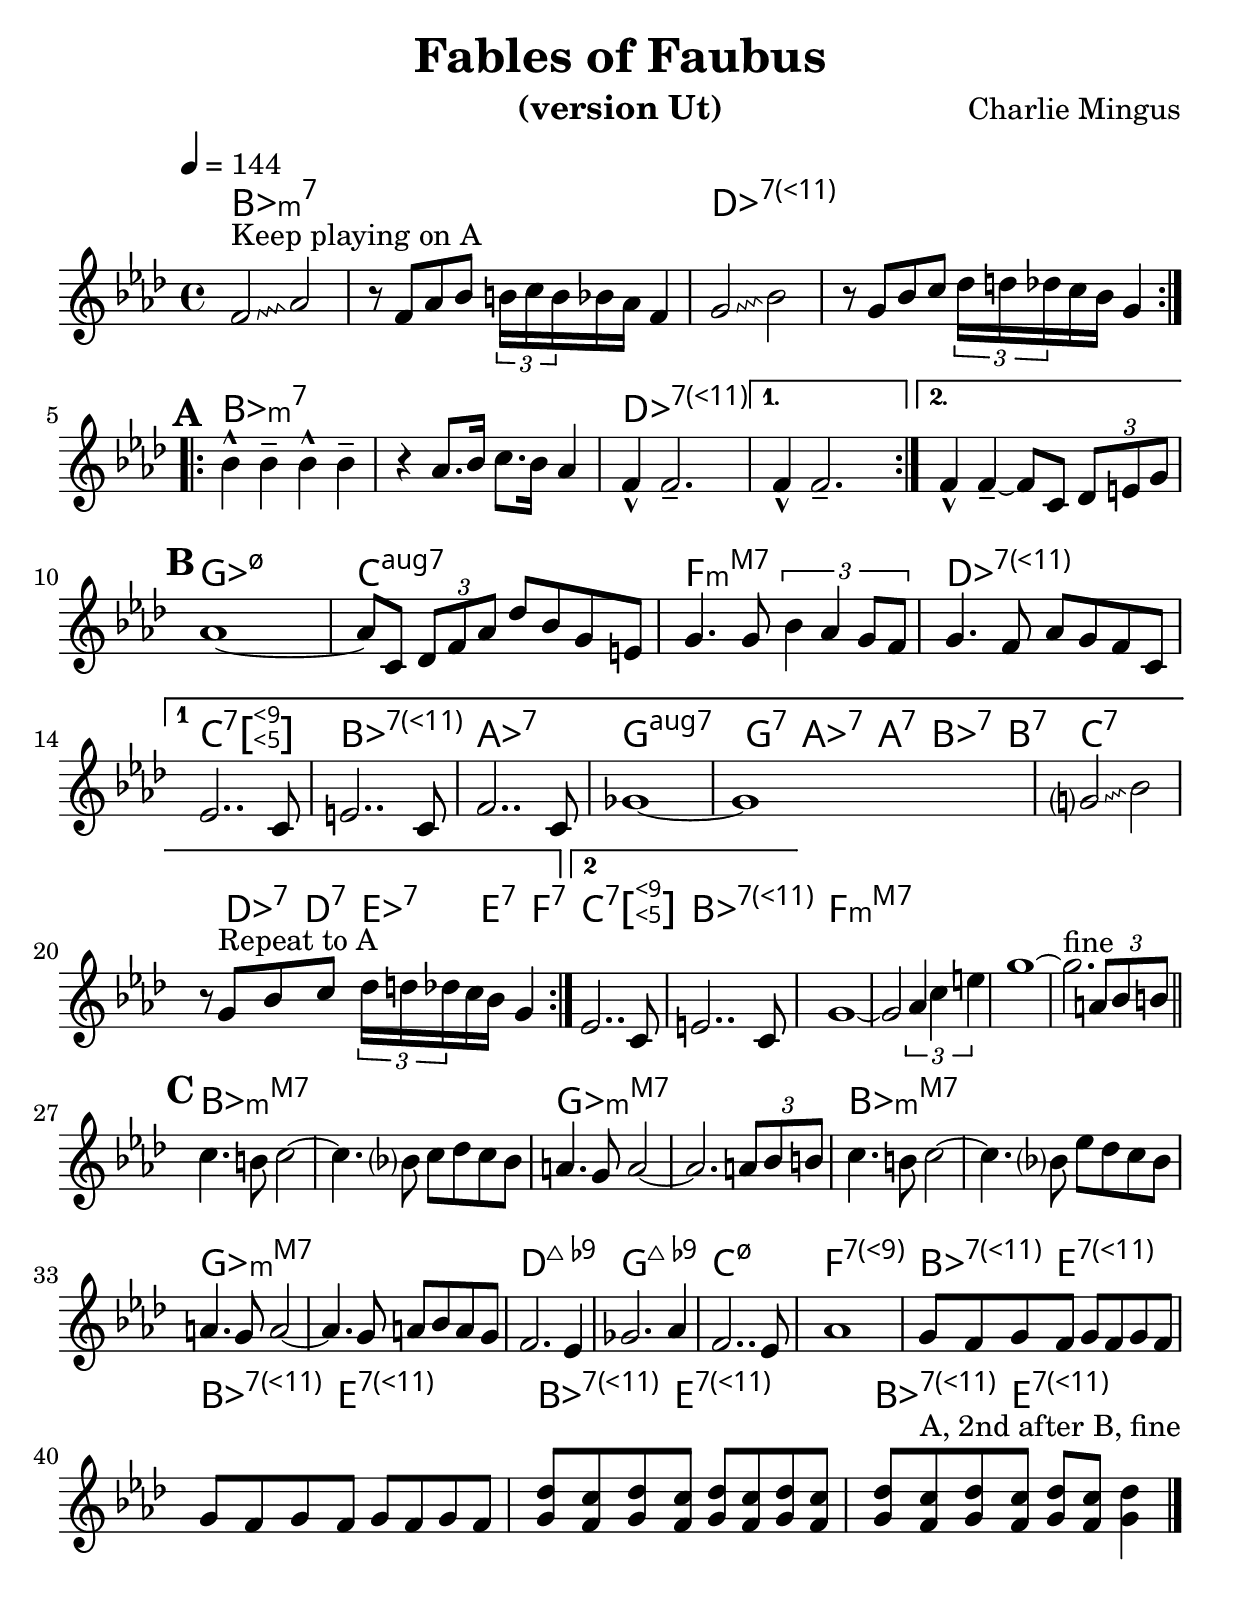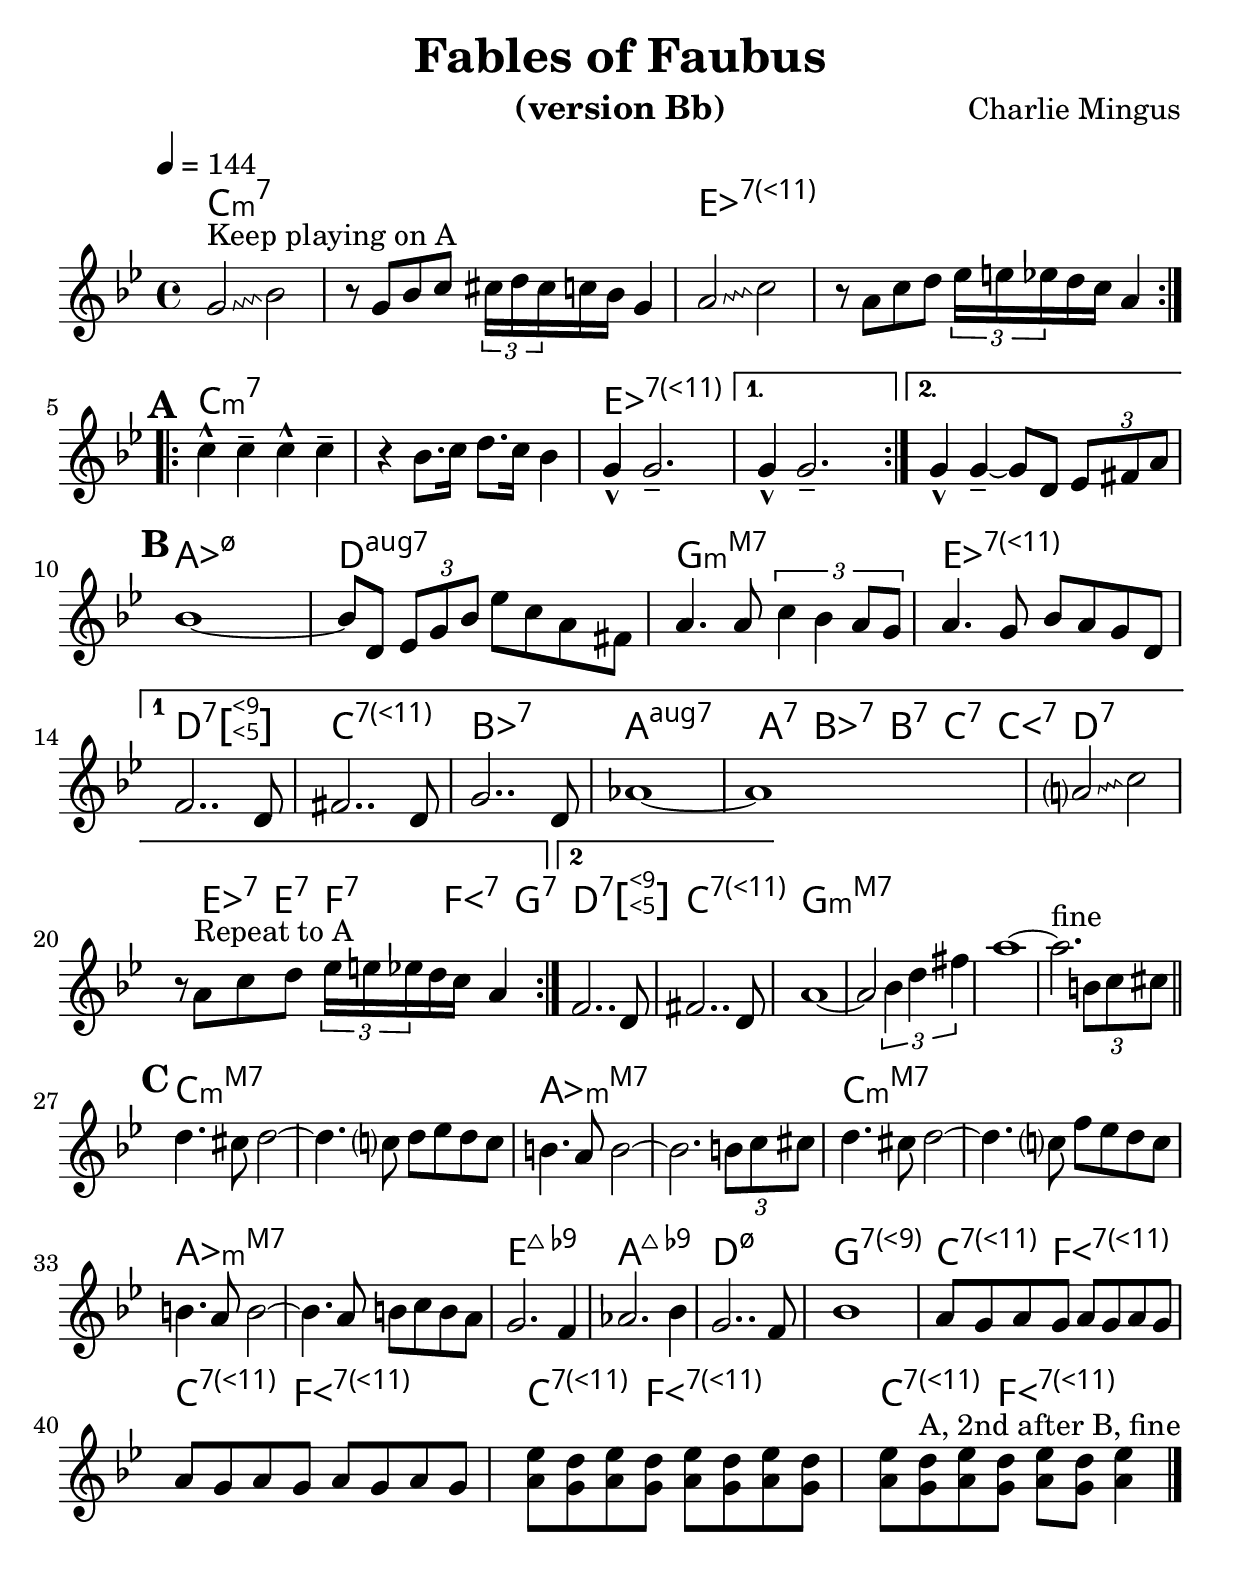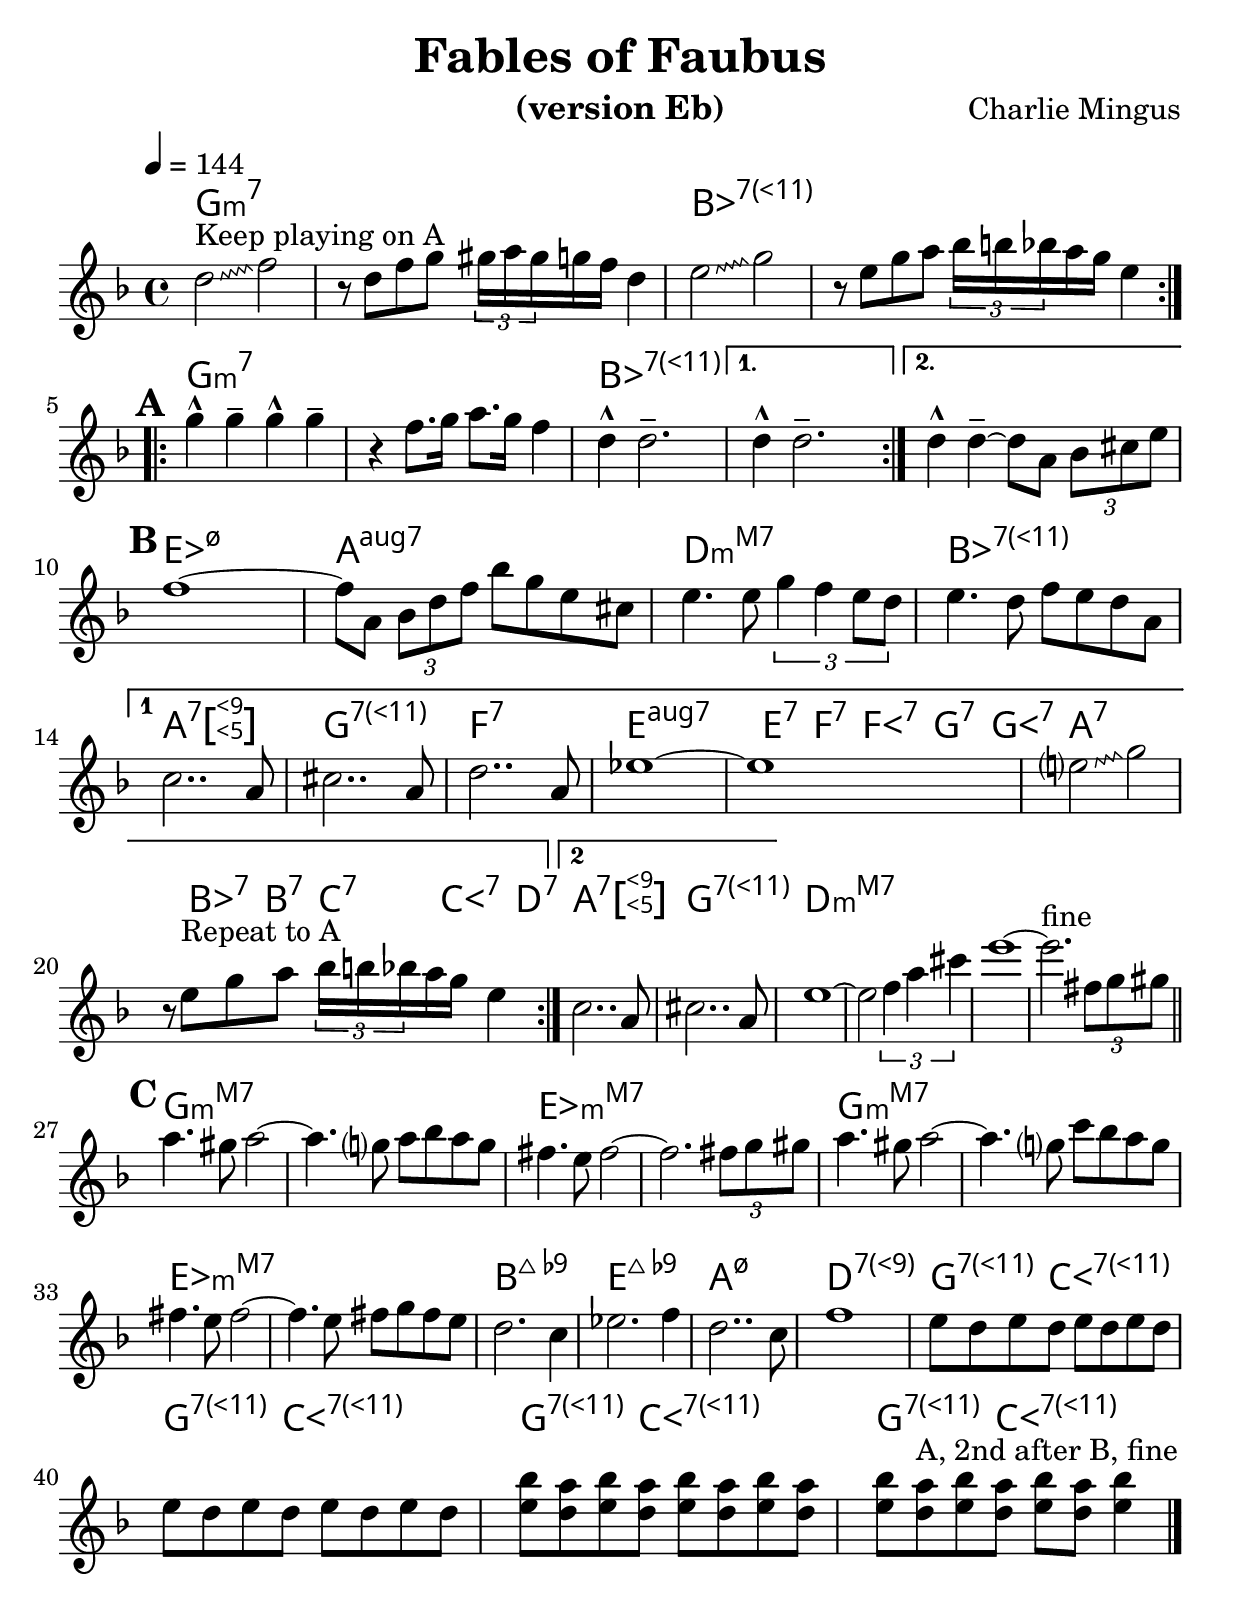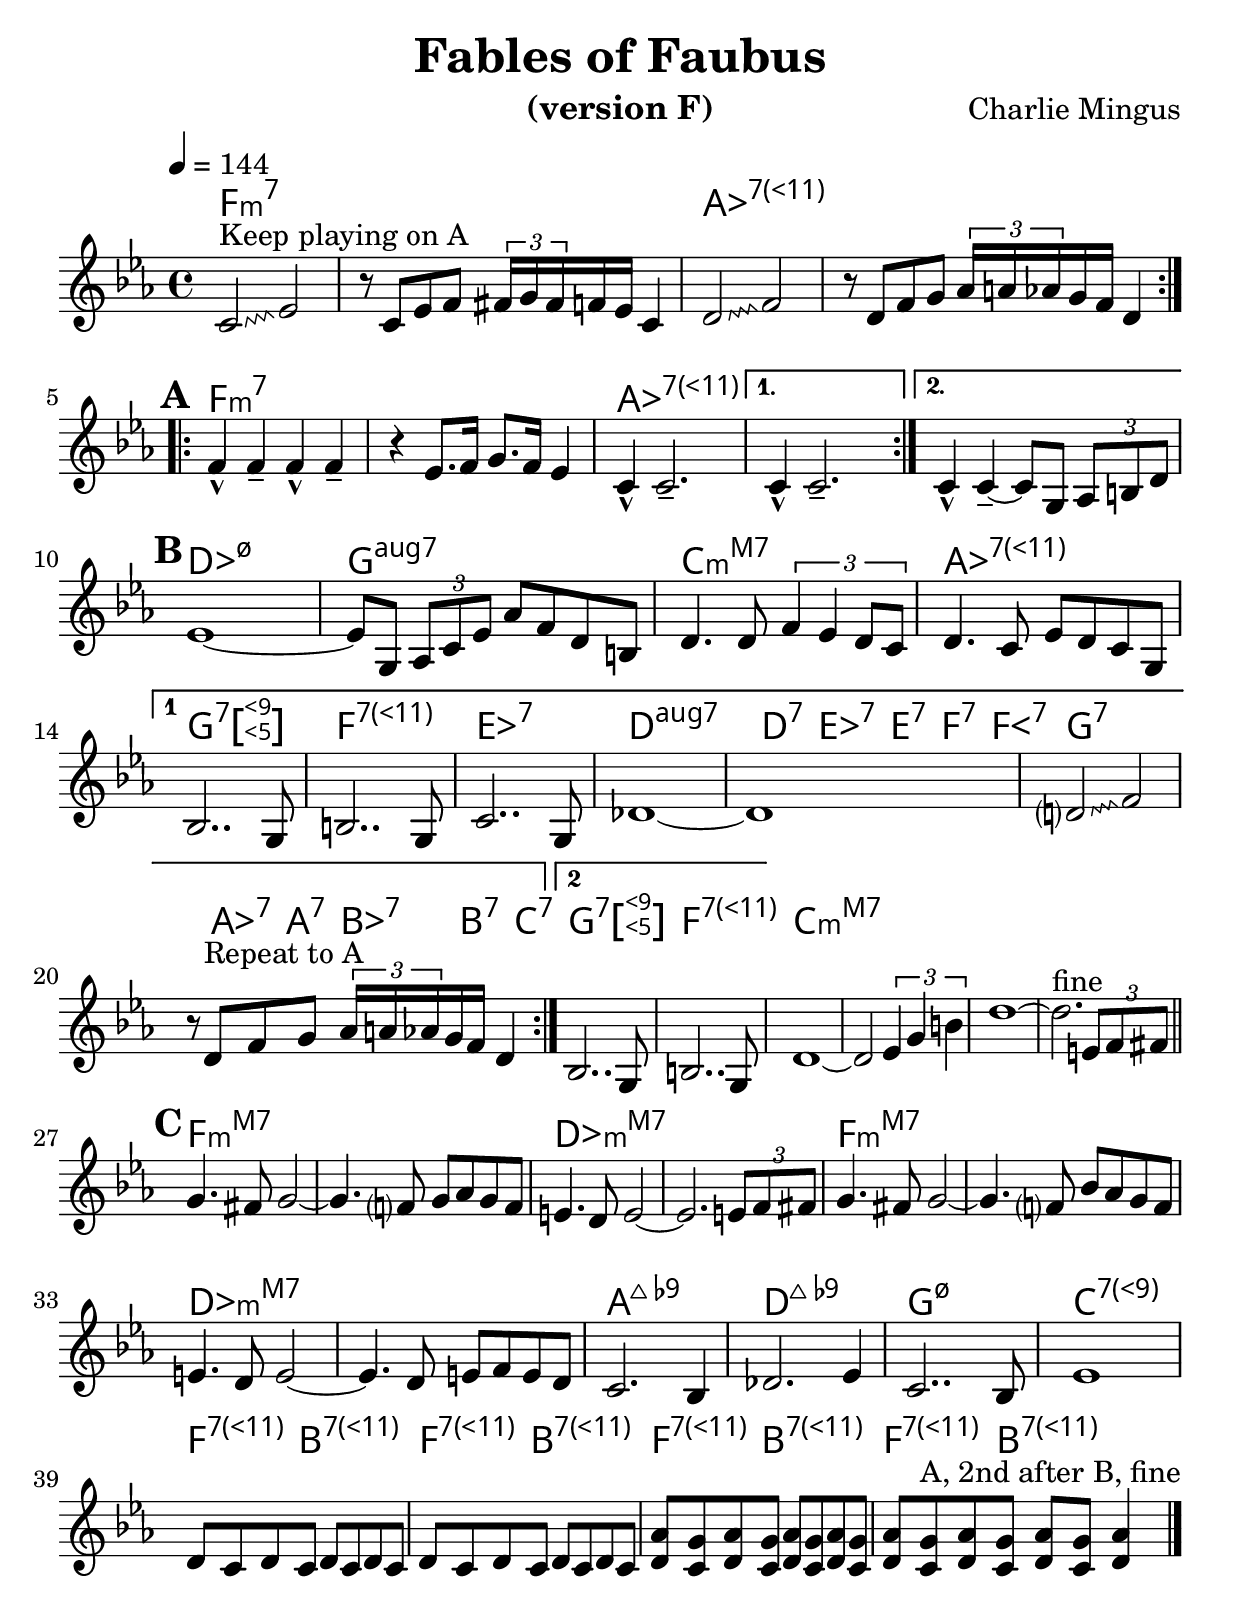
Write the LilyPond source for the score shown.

% Created on Mon Sep 20 15:23:38 CEST 2010
\version "2.22.0"

#(set-global-staff-size 26)
#(set-default-paper-size "a4")


\include "utils/AccordsJazzDefs.ly"

\paper { indent = 0\cm} 


\header {
	title = "Fables of Faubus" 
 	composer = "Charlie Mingus"
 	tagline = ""

}


accords = \chords {
  \repeat volta 2 {
  bes1:m7 s des:7.11+ s
  }
  \repeat volta 2 {
  bes1:m7 s des:7.11+
  } \alternative {{s}{s}}
ges:m7.5- c:7.5+
f:maj7.3- des:7.11+
c:7.5+.9+ bes:7.11+
aes:7 g:7.5+
\times 2/3 {s4 g:7 aes:7 a:7 bes:7 b:7}
c1:7
\times 2/3 {s4 des:7 d:7 es:7 e:7 f:7}
c1:7.5+.9+ bes:7.11+ f:maj7.3- s s s
bes:maj7.3- s ges:maj7.3- s
bes:maj7.3- s ges:maj7.3- s
d:maj7.9+.9- g:maj7.9- c:m7.5- f:7.9+
\repeat unfold 4 {bes4.:7.11+ e2:7.11+ s8}
}

theme = \new Staff {
	\time 4/4
	\tempo 4 = 144 
	\set Staff.midiInstrument = "trumpet"
	\key aes \major
	\clef treble
	\accidentalStyle modern-cautionary
	\relative c' { 	
 % Type notes here 
\compressEmptyMeasures
\override Glissando.style = #'zigzag
\repeat volta 2 {
f2\glissando^"Keep playing on A" aes 
r8 f aes bes \times 2/3 {b16 c b} bes aes f4
g2\glissando bes 
r8 g bes c \times 2/3 {des16 d des} c bes g4
}
\break
\mark \default
\repeat volta 2{
  bes4-^ 4-- 4-^ 4--
  r aes8. bes16 c8. bes16 aes4
  f4-^ 2.--}
\alternative{
{f4-^ 2.--
  }
{f4-^ 4--~ 8 c \times 2/3 {des e g}
}
}
\break
\mark \default
aes1~ 8 c, \times 2/3 {des f aes} des bes g e
g4. g8 \times 2/3 {bes4 aes g8 f}
g4. f8 aes g f c
\break
\set Score.repeatCommands = #'((volta "1"))
es2.. c8 e2.. c8 f2.. c8 ges'1~ 1
g2\glissando bes 
r8 g^"Repeat to A" bes c \times 2/3 {des16 d des} c bes g4
\set Score.repeatCommands = #'((volta #f) (volta "2") end-repeat)
es2.. c8 e2.. c8 
\set Score.repeatCommands = #'((volta #f))
g'1~ 2 \times 2/3 {aes4 c e}
g1~  2.^"fine" \times 2/3 {\parenthesize {a,8 bes b} }
\bar "||"
\break
\mark \default
c4. b8 c2~ 4. bes8 c des c bes
a4. g8 a2~ 2. \times 2/3 {a8 bes b}
c4. b8 c2~ 4. bes8 es des c bes
a4. g8 a2~ 4. g8 a bes a g
f2. es4 ges2. aes4 f2.. es8 aes1
\repeat unfold 8 {g8 f}
\repeat unfold 4 {<g des'> <f c'>}
<g des'> <f c'>^"A, 2nd after B, fine"
<g des'> <f c'> <g des'> <f c'> <g des'>4
\bar "|."
}
}

\include "utils/books.ly"
